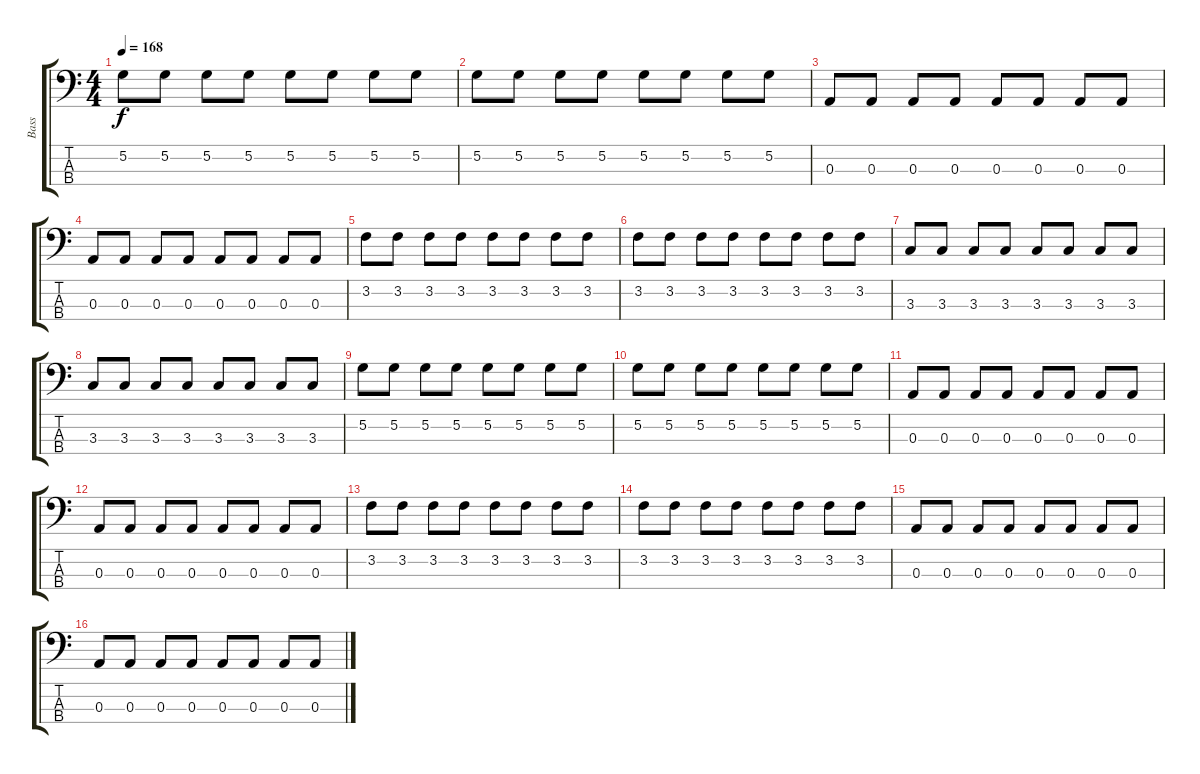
\track ("Bass" "Bass") {instrument electricbassfinger}
\staff {score tabs}
\tuning (G2 D2 A1 E1) {hide}
\ts (4 4)
\tempo 168
\clef f4
\ks c
5.2.8{dy f} 5.2.8 5.2.8 5.2.8 5.2.8 5.2.8 5.2.8 5.2.8 |
5.2.8 5.2.8 5.2.8 5.2.8 5.2.8 5.2.8 5.2.8 5.2.8 |
0.3.8 0.3.8 0.3.8 0.3.8 0.3.8 0.3.8 0.3.8 0.3.8 |
0.3.8 0.3.8 0.3.8 0.3.8 0.3.8 0.3.8 0.3.8 0.3.8 |
3.2.8 3.2.8 3.2.8 3.2.8 3.2.8 3.2.8 3.2.8 3.2.8 |
3.2.8 3.2.8 3.2.8 3.2.8 3.2.8 3.2.8 3.2.8 3.2.8 |
3.3.8 3.3.8 3.3.8 3.3.8 3.3.8 3.3.8 3.3.8 3.3.8 |
3.3.8 3.3.8 3.3.8 3.3.8 3.3.8 3.3.8 3.3.8 3.3.8 |
5.2.8 5.2.8 5.2.8 5.2.8 5.2.8 5.2.8 5.2.8 5.2.8 |
5.2.8 5.2.8 5.2.8 5.2.8 5.2.8 5.2.8 5.2.8 5.2.8 |
0.3.8 0.3.8 0.3.8 0.3.8 0.3.8 0.3.8 0.3.8 0.3.8 |
0.3.8 0.3.8 0.3.8 0.3.8 0.3.8 0.3.8 0.3.8 0.3.8 |
3.2.8 3.2.8 3.2.8 3.2.8 3.2.8 3.2.8 3.2.8 3.2.8 |
3.2.8 3.2.8 3.2.8 3.2.8 3.2.8 3.2.8 3.2.8 3.2.8 |
0.3.8 0.3.8 0.3.8 0.3.8 0.3.8 0.3.8 0.3.8 0.3.8 |
0.3.8 0.3.8 0.3.8 0.3.8 0.3.8 0.3.8 0.3.8 0.3.8
